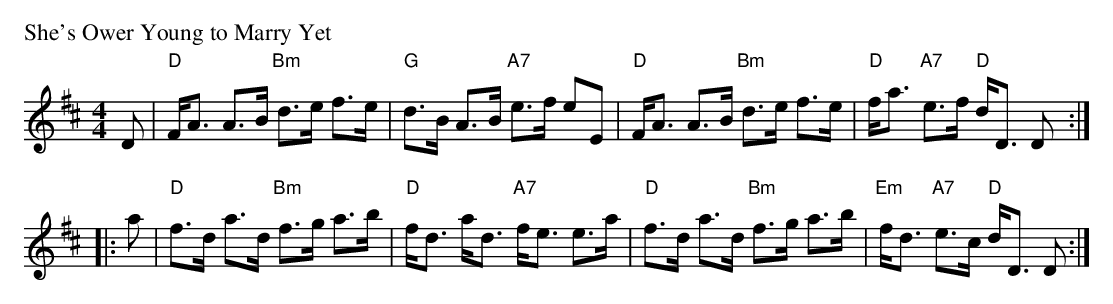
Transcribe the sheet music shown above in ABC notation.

X:1
P: She's Ower Young to Marry Yet
M: 4/4
L: 1/8
K: D
D \
| "D"F<A A>B "Bm"d>e f>e | "G"d>B A>B "A7"e>f eE \
| "D"F<A A>B "Bm"d>e f>e | "D"f<a "A7"e>f "D"d<D D :|
|: a \
| "D"f>d a>d "Bm"f>g a>b | "D"f<d a<d "A7"f<e e>a \
| "D"f>d a>d "Bm"f>g a>b | "Em"f<d "A7"e>c "D"d<D D :|
